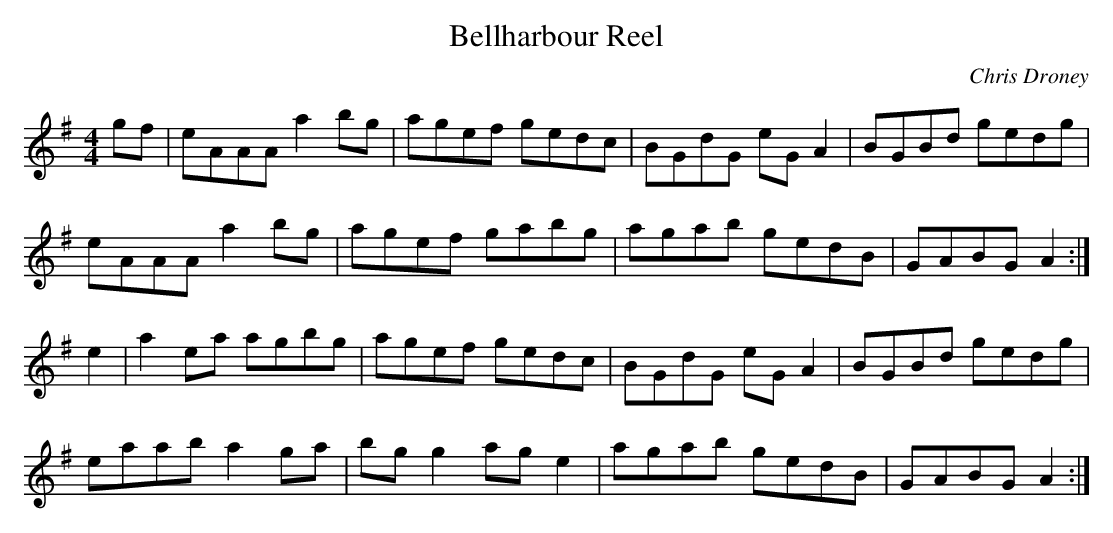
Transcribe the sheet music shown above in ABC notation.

X:1
T: Bellharbour Reel
C: Chris Droney
L: 1/8
V: 1 program 1 21
M: 4/4
K: Ador
gf|eAAA a2 bg|agef gedc|BGdG eG A2|BGBd gedg|
eAAA a2 bg|agef gabg|agab gedB|GABG A2 :|
e2|a2 ea agbg|agef gedc|BGdG eG A2|BGBd gedg|
eaab a2 ga|bg g2 ag e2|agab gedB|GABG A2 :|
